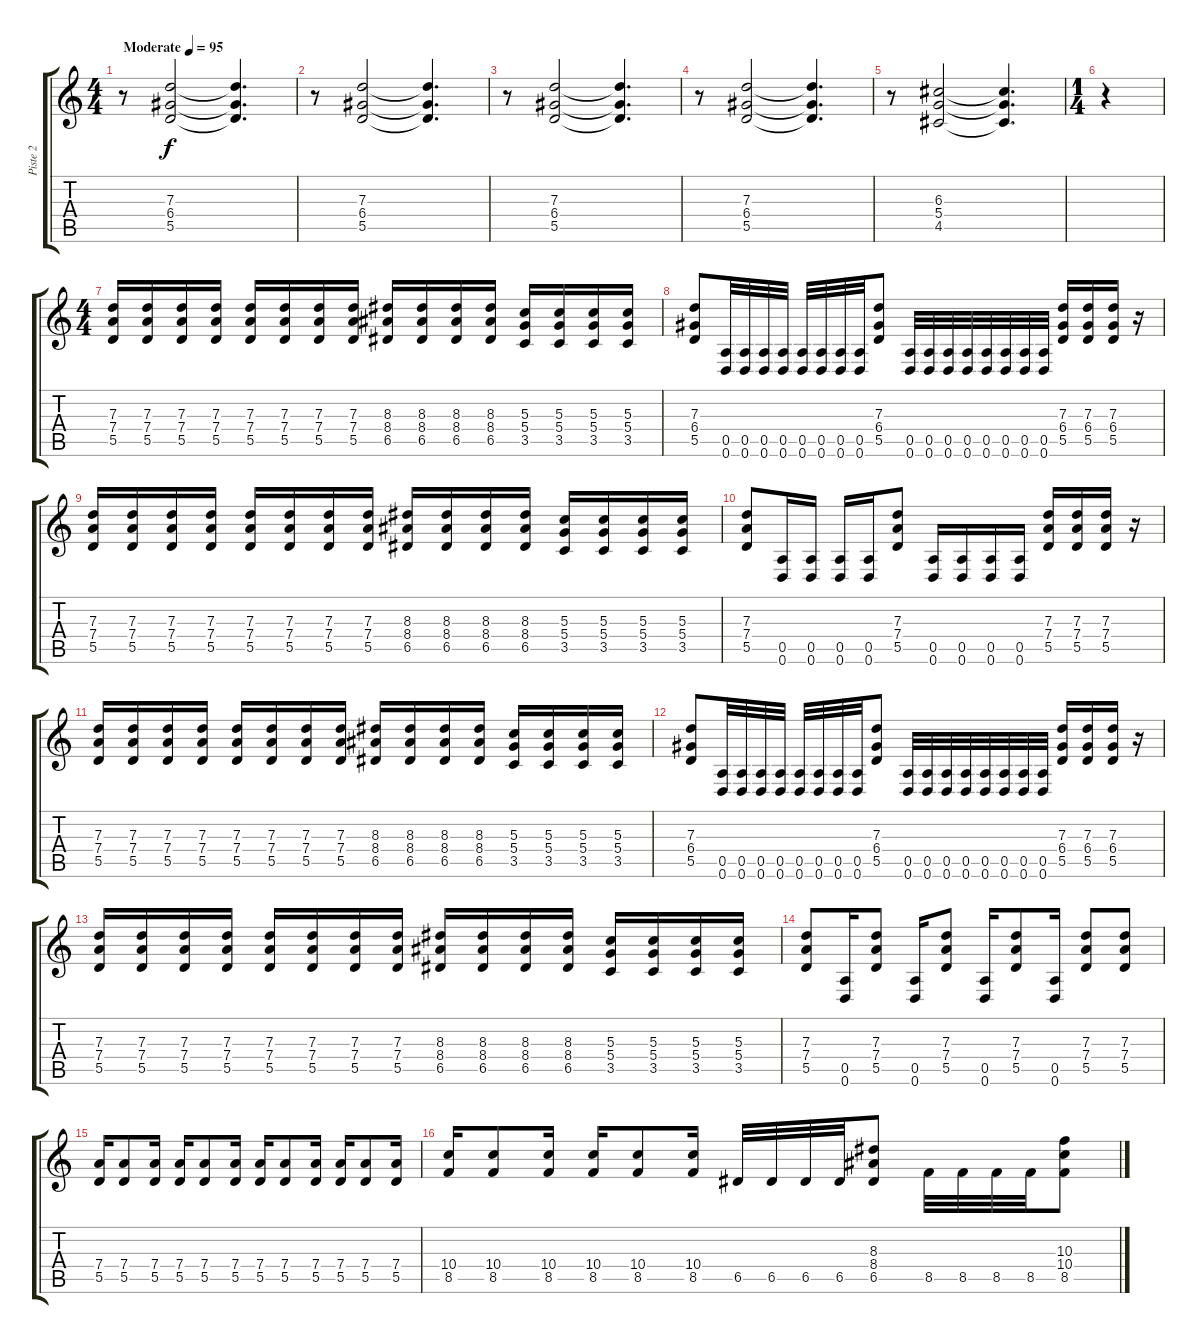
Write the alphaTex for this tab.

\track ("Piste 2" "Piste 2") {instrument distortionguitar}
\staff {score tabs}
\tuning (E4 B3 G3 D3 A2 D2) {hide}
\ts (4 4)
\tempo (95 "Moderate")
\clef g2
\ks c
r.8{dy f instrument distortionguitar} (7.3 6.4 5.5).2 (7.3{t} 6.4{t} 5.5{t}).4{d} |
r.8 (7.3 6.4 5.5).2 (7.3{t} 6.4{t} 5.5{t}).4{d} |
r.8 (7.3 6.4 5.5).2 (7.3{t} 6.4{t} 5.5{t}).4{d} |
r.8 (7.3 6.4 5.5).2 (7.3{t} 6.4{t} 5.5{t}).4{d} |
r.8 (6.3 5.4 4.5).2 (6.3{t} 5.4{t} 4.5{t}).4{d} |
\ts (1 4)
r.4 |
\ts (4 4)
(7.3 7.4 5.5).16 (7.3 7.4 5.5).16 (7.3 7.4 5.5).16 (7.3 7.4 5.5).16 (7.3 7.4 5.5).16 (7.3 7.4 5.5).16 (7.3 7.4 5.5).16 (7.3 7.4 5.5).16 (8.3 8.4 6.5).16 (8.3 8.4 6.5).16 (8.3 8.4 6.5).16 (8.3 8.4 6.5).16 (5.3 5.4 3.5).16 (5.3 5.4 3.5).16 (5.3 5.4 3.5).16 (5.3 5.4 3.5).16 |
(7.3 6.4 5.5).8 (0.5 0.6).32 (0.5 0.6).32 (0.5 0.6).32 (0.5 0.6).32 (0.5 0.6).32 (0.5 0.6).32 (0.5 0.6).32 (0.5 0.6).32 (7.3 6.4 5.5).8 (0.5 0.6).32 (0.5 0.6).32 (0.5 0.6).32 (0.5 0.6).32 (0.5 0.6).32 (0.5 0.6).32 (0.5 0.6).32 (0.5 0.6).32 (7.3 6.4 5.5).16 (7.3 6.4 5.5).16 (7.3 6.4 5.5).16 r.16 |
(7.3 7.4 5.5).16 (7.3 7.4 5.5).16 (7.3 7.4 5.5).16 (7.3 7.4 5.5).16 (7.3 7.4 5.5).16 (7.3 7.4 5.5).16 (7.3 7.4 5.5).16 (7.3 7.4 5.5).16 (8.3 8.4 6.5).16 (8.3 8.4 6.5).16 (8.3 8.4 6.5).16 (8.3 8.4 6.5).16 (5.3 5.4 3.5).16 (5.3 5.4 3.5).16 (5.3 5.4 3.5).16 (5.3 5.4 3.5).16 |
(7.3 7.4 5.5).8 (0.5 0.6).16 (0.5 0.6).16 (0.5 0.6).16 (0.5 0.6).16 (7.3 7.4 5.5).8 (0.5 0.6).16 (0.5 0.6).16 (0.5 0.6).16 (0.5 0.6).16 (7.3 7.4 5.5).16 (7.3 7.4 5.5).16 (7.3 7.4 5.5).16 r.16 |
(7.3 7.4 5.5).16 (7.3 7.4 5.5).16 (7.3 7.4 5.5).16 (7.3 7.4 5.5).16 (7.3 7.4 5.5).16 (7.3 7.4 5.5).16 (7.3 7.4 5.5).16 (7.3 7.4 5.5).16 (8.3 8.4 6.5).16 (8.3 8.4 6.5).16 (8.3 8.4 6.5).16 (8.3 8.4 6.5).16 (5.3 5.4 3.5).16 (5.3 5.4 3.5).16 (5.3 5.4 3.5).16 (5.3 5.4 3.5).16 |
(7.3 6.4 5.5).8 (0.5 0.6).32 (0.5 0.6).32 (0.5 0.6).32 (0.5 0.6).32 (0.5 0.6).32 (0.5 0.6).32 (0.5 0.6).32 (0.5 0.6).32 (7.3 6.4 5.5).8 (0.5 0.6).32 (0.5 0.6).32 (0.5 0.6).32 (0.5 0.6).32 (0.5 0.6).32 (0.5 0.6).32 (0.5 0.6).32 (0.5 0.6).32 (7.3 6.4 5.5).16 (7.3 6.4 5.5).16 (7.3 6.4 5.5).16 r.16 |
(7.3 7.4 5.5).16 (7.3 7.4 5.5).16 (7.3 7.4 5.5).16 (7.3 7.4 5.5).16 (7.3 7.4 5.5).16 (7.3 7.4 5.5).16 (7.3 7.4 5.5).16 (7.3 7.4 5.5).16 (8.3 8.4 6.5).16 (8.3 8.4 6.5).16 (8.3 8.4 6.5).16 (8.3 8.4 6.5).16 (5.3 5.4 3.5).16 (5.3 5.4 3.5).16 (5.3 5.4 3.5).16 (5.3 5.4 3.5).16 |
(7.3 7.4 5.5).8 (0.5 0.6).16 (7.3 7.4 5.5).8 (0.5 0.6).16 (7.3 7.4 5.5).8 (0.5 0.6).16 (7.3 7.4 5.5).8 (0.5 0.6).16 (7.3 7.4 5.5).8 (7.3 7.4 5.5).8 |
(7.4 5.5).16 (7.4 5.5).8 (7.4 5.5).16 (7.4 5.5).16 (7.4 5.5).8 (7.4 5.5).16 (7.4 5.5).16 (7.4 5.5).8 (7.4 5.5).16 (7.4 5.5).16 (7.4 5.5).8 (7.4 5.5).16 |
(10.4 8.5).16 (10.4 8.5).8 (10.4 8.5).16 (10.4 8.5).16 (10.4 8.5).8 (10.4 8.5).16 6.5.32 6.5.32 6.5.32 6.5.32 (8.3 8.4 6.5).8 8.5.32 8.5.32 8.5.32 8.5.32 (10.3 10.4 8.5).8
